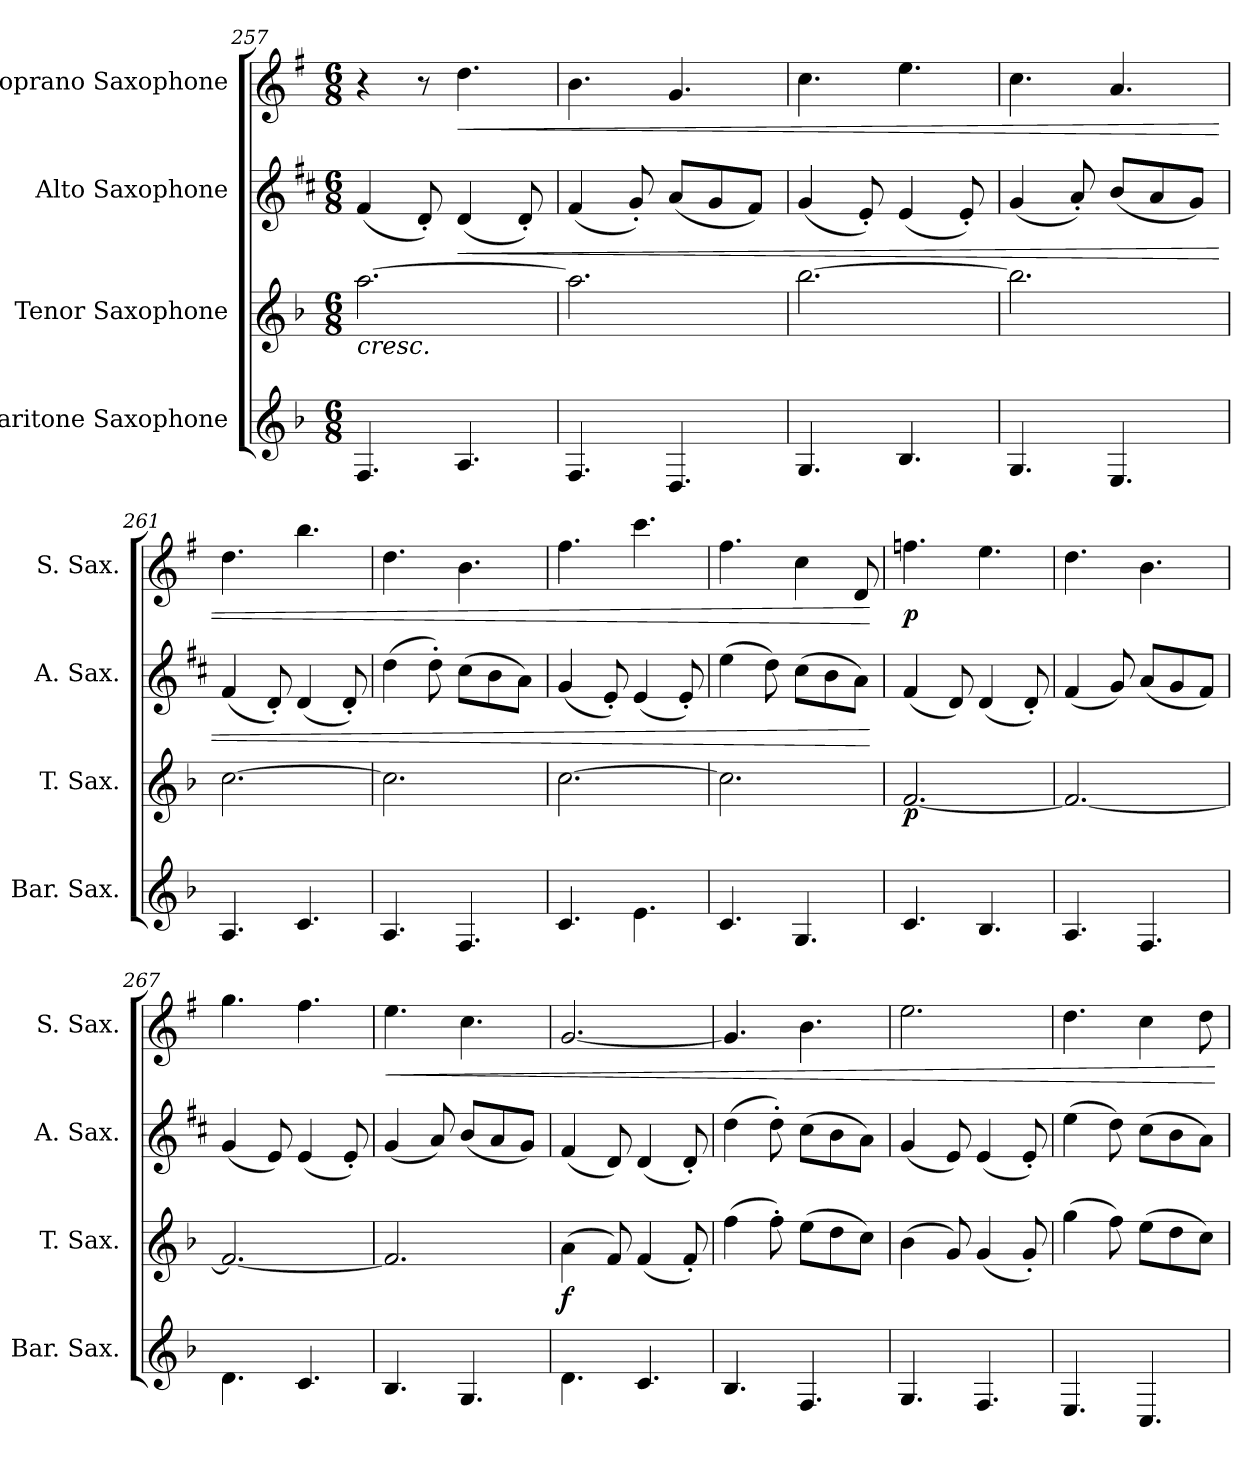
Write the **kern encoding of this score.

**kern	**kern	**dynam	**kern	**dynam	**kern	**dynam
*part4	*part3	*part3	*part2	*part2	*part1	*part1
*staff4	*staff3	*staff3	*staff2	*staff2	*staff1	*staff1
*I"Baritone Saxophone	*I"Tenor Saxophone	*	*I"Alto Saxophone	*	*I"Soprano Saxophone	*
*I'Bar. Sax.	*I'T. Sax.	*	*I'A. Sax.	*	*I'S. Sax.	*
*clefG2	*clefG2	*	*clefG2	*	*clefG2	*
*ITrd12c21	*ITrd8c14	*	*ITrd5c9	*	*ITrd1c2	*
*k[b-]	*k[b-]	*	*k[b-]	*	*k[b-]	*
*M6/8	*M6/8	*	*M6/8	*	*M6/8	*
=257	=257	=257	=257	=257	=257	=257
!	!	!LO:HP:b	!	!	!	!
4.FF/	[2.a\	<	(4A/	.	4r	.
.	.	.	8F'/)	.	8r	.
!	!	!	!	!LO:HP:b	!	!LO:HP:b
4.AA/	.	.	(4F/	<	4.cc\	<
.	.	.	8F'/)	.	.	.
=258	=258	=258	=258	=258	=258	=258
4.FF/	2.a\]	.	(4A/	.	4.a\	.
.	.	.	8B-'/)	.	.	.
4.DD/	.	.	(8c/L	.	4.f/	.
.	.	.	8B-/	.	.	.
.	.	.	8A/J)	.	.	.
=259	=259	=259	=259	=259	=259	=259
4.GG/	[2.b-\	.	(4B-/	.	4.b-\	.
.	.	.	8G'/)	.	.	.
4.BB-/	.	.	(4G/	.	4.dd\	.
.	.	.	8G'/)	.	.	.
!!LO:LB:g=z
=260	=260	=260	=260	=260	=260	=260
4.GG/	2.b-\]	.	(4B-/	.	4.b-\	.
.	.	.	8c'/)	.	.	.
4.EE/	.	.	(8d/L	.	4.g/	.
.	.	.	8c/	.	.	.
.	.	.	8B-/J)	.	.	.
=261	=261	=261	=261	=261	=261	=261
4.AA/	[2.c\	.	(4A/	.	4.cc\	.
.	.	.	8F'/)	.	.	.
4.C/	.	.	(4F/	.	4.aa\	.
.	.	.	8F'/)	.	.	.
=262	=262	=262	=262	=262	=262	=262
4.AA/	2.c\]	.	(4f\	.	4.cc\	.
.	.	.	8f'\)	.	.	.
4.FF/	.	.	(8e\L	.	4.a\	.
.	.	.	8d\	.	.	.
.	.	.	8c\J)	.	.	.
=263	=263	=263	=263	=263	=263	=263
4.C/	[2.c\	.	(4B-/	.	4.ee\	.
.	.	.	8G'/)	.	.	.
4.E\	.	.	(4G/	.	4.bb-\	.
.	.	.	8G'/)	.	.	.
=264	=264	=264	=264	=264	=264	=264
4.C/	2.c\]	.	(4g\	.	4.ee\	.
.	.	.	8f\)	.	.	.
4.GG/	.	.	(8e\L	.	4b-\	.
.	.	.	8d\	.	.	.
.	.	.	8c\J)	.	8c/	.
.	.	.	.	[	.	[
=265	=265	=265	=265	=265	=265	=265
!	!	!LO:DY:b	!	!	!	!LO:DY:b
4.C/	[2.F/	p	(4A/	.	4.ee-X\	p
.	.	.	8F/)	.	.	.
4.BB-/	.	.	(4F/	.	4.dd\	.
.	.	.	8F'/)	.	.	.
=266	=266	=266	=266	=266	=266	=266
4.AA/	2.F/_	.	(4A/	.	4.cc\	.
.	.	.	8B-/)	.	.	.
4.FF/	.	.	(8c/L	.	4.a\	.
.	.	.	8B-/	.	.	.
.	.	.	8A/J)	.	.	.
=267	=267	=267	=267	=267	=267	=267
4.D\	2.F/_	.	(4B-/	.	4.ff\	.
.	.	.	8G/)	.	.	.
4.C/	.	.	(4G/	.	4.ee\	.
.	.	.	8G'/)	.	.	.
!!LO:LB:g=z
=268	=268	=268	=268	=268	=268	=268
!	!	!	!	!	!	!LO:HP:b
4.BB-/	2.F/]	.	(4B-/	.	4.dd\	<
.	.	.	8c/)	.	.	.
4.GG/	.	.	(8d/L	.	4.b-\	.
.	.	.	8c/	.	.	.
.	.	.	8B-/J)	.	.	.
.	.	[	.	.	.	.
=269	=269	=269	=269	=269	=269	=269
!	!	!LO:DY:b	!	!	!	!
4.D\	(4A\	f	(4A/	.	[2.f/	.
.	8F/)	.	8F/)	.	.	.
4.C/	(4F/	.	(4F/	.	.	.
.	8F'/)	.	8F'/)	.	.	.
=270	=270	=270	=270	=270	=270	=270
4.BB-/	(4f\	.	(4f\	.	4.f/]	.
.	8f'\)	.	8f'\)	.	.	.
4.FF/	(8e\L	.	(8e\L	.	4.a\	.
.	8d\	.	8d\	.	.	.
.	8c\J)	.	8c\J)	.	.	.
=271	=271	=271	=271	=271	=271	=271
4.GG/	(4B-\	.	(4B-/	.	2.dd\	.
.	8G/)	.	8G/)	.	.	.
4.FF/	(4G/	.	(4G/	.	.	.
.	8G'/)	.	8G'/)	.	.	.
=272	=272	=272	=272	=272	=272	=272
4.EE/	(4g\	.	(4g\	.	4.cc\	.
.	8f\)	.	8f\)	.	.	.
4.CC/	(8e\L	.	(8e\L	.	4b-\	.
.	8d\	.	8d\	.	.	.
.	8c\J)	.	8c\J)	.	8cc\	.
.	.	.	.	.	.	[
=	=	=	=	=	=	=
*-	*-	*-	*-	*-	*-	*-
